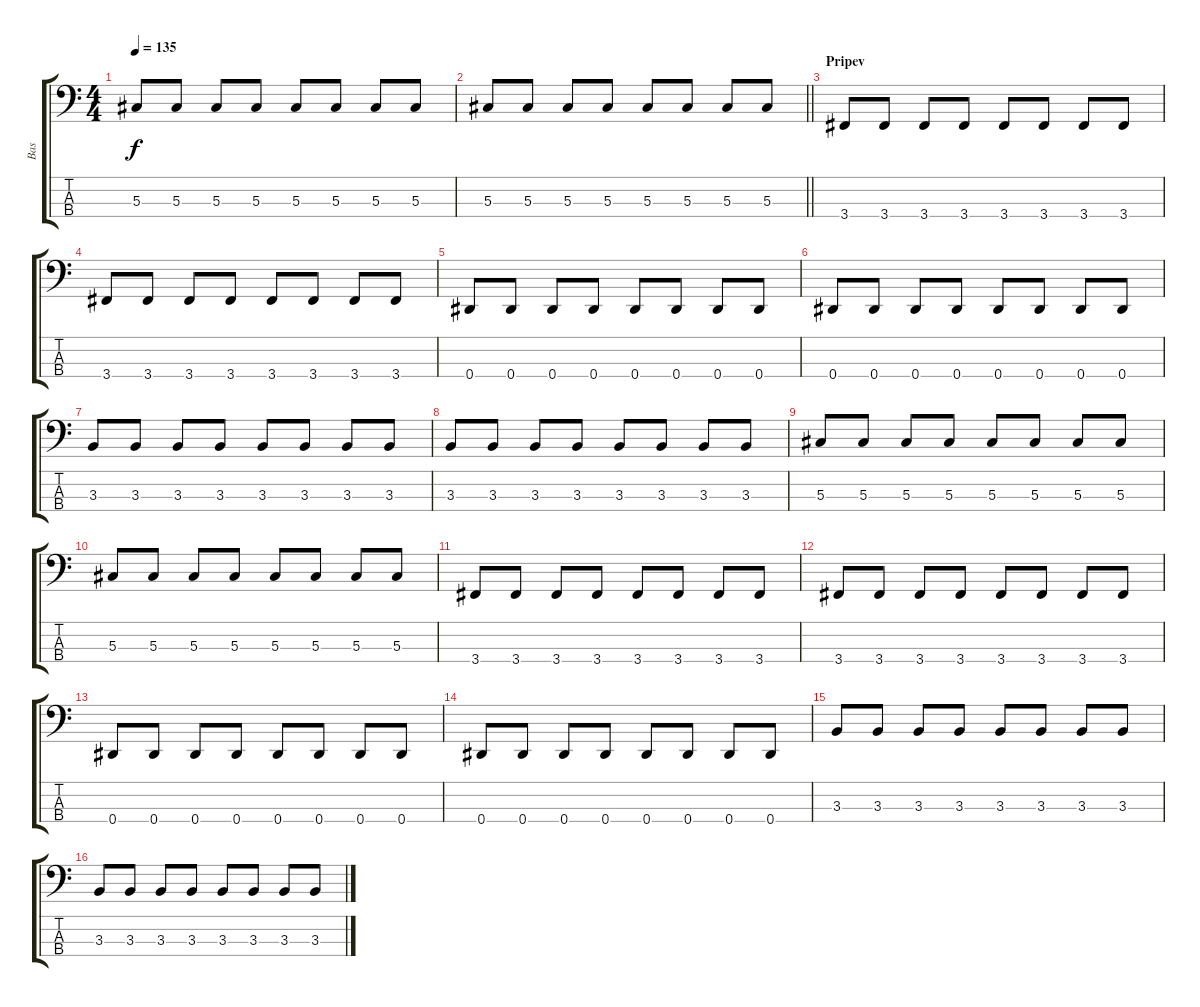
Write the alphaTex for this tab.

\track ("Bas" "Bas") {instrument electricbassfinger}
\staff {score tabs}
\tuning (Gb2 Db2 Ab1 Eb1) {hide}
\ts (4 4)
\tempo 135
\clef f4
\ks c
5.3.8{dy f} 5.3.8 5.3.8 5.3.8 5.3.8 5.3.8 5.3.8 5.3.8 |
\barLineRight lightlight
5.3.8 5.3.8 5.3.8 5.3.8 5.3.8 5.3.8 5.3.8 5.3.8 |
\section ("" "Pripev")
3.4.8 3.4.8 3.4.8 3.4.8 3.4.8 3.4.8 3.4.8 3.4.8 |
3.4.8 3.4.8 3.4.8 3.4.8 3.4.8 3.4.8 3.4.8 3.4.8 |
0.4.8 0.4.8 0.4.8 0.4.8 0.4.8 0.4.8 0.4.8 0.4.8 |
0.4.8 0.4.8 0.4.8 0.4.8 0.4.8 0.4.8 0.4.8 0.4.8 |
3.3.8 3.3.8 3.3.8 3.3.8 3.3.8 3.3.8 3.3.8 3.3.8 |
3.3.8 3.3.8 3.3.8 3.3.8 3.3.8 3.3.8 3.3.8 3.3.8 |
5.3.8 5.3.8 5.3.8 5.3.8 5.3.8 5.3.8 5.3.8 5.3.8 |
5.3.8 5.3.8 5.3.8 5.3.8 5.3.8 5.3.8 5.3.8 5.3.8 |
3.4.8 3.4.8 3.4.8 3.4.8 3.4.8 3.4.8 3.4.8 3.4.8 |
3.4.8 3.4.8 3.4.8 3.4.8 3.4.8 3.4.8 3.4.8 3.4.8 |
0.4.8 0.4.8 0.4.8 0.4.8 0.4.8 0.4.8 0.4.8 0.4.8 |
0.4.8 0.4.8 0.4.8 0.4.8 0.4.8 0.4.8 0.4.8 0.4.8 |
3.3.8 3.3.8 3.3.8 3.3.8 3.3.8 3.3.8 3.3.8 3.3.8 |
3.3.8 3.3.8 3.3.8 3.3.8 3.3.8 3.3.8 3.3.8 3.3.8
